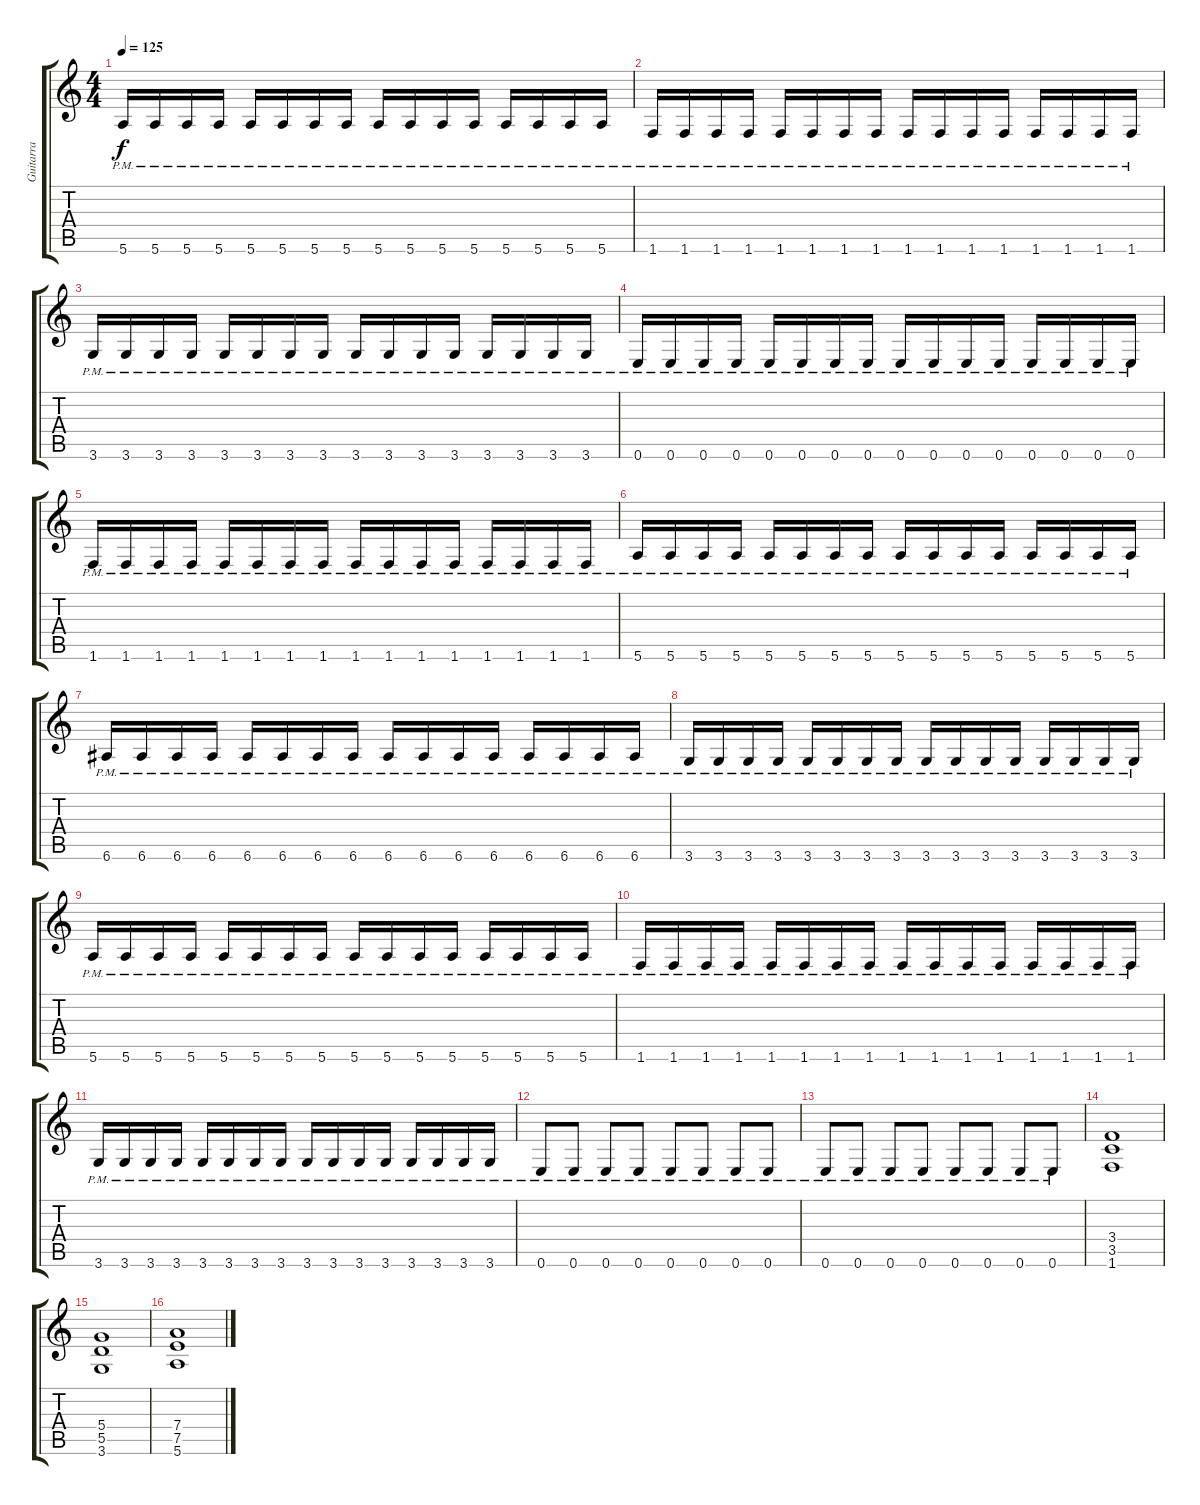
\track ("Guitarra" "Guitarra") {instrument overdrivenguitar}
\staff {score tabs}
\tuning (E4 B3 G3 D3 A2 E2) {hide}
\ts (4 4)
\tempo 125
\clef g2
\ks c
5.6{pm}.16{dy f} 5.6{pm}.16 5.6{pm}.16 5.6{pm}.16 5.6{pm}.16 5.6{pm}.16 5.6{pm}.16 5.6{pm}.16 5.6{pm}.16 5.6{pm}.16 5.6{pm}.16 5.6{pm}.16 5.6{pm}.16 5.6{pm}.16 5.6{pm}.16 5.6{pm}.16 |
1.6{pm}.16 1.6{pm}.16 1.6{pm}.16 1.6{pm}.16 1.6{pm}.16 1.6{pm}.16 1.6{pm}.16 1.6{pm}.16 1.6{pm}.16 1.6{pm}.16 1.6{pm}.16 1.6{pm}.16 1.6{pm}.16 1.6{pm}.16 1.6{pm}.16 1.6{pm}.16 |
3.6{pm}.16 3.6{pm}.16 3.6{pm}.16 3.6{pm}.16 3.6{pm}.16 3.6{pm}.16 3.6{pm}.16 3.6{pm}.16 3.6{pm}.16 3.6{pm}.16 3.6{pm}.16 3.6{pm}.16 3.6{pm}.16 3.6{pm}.16 3.6{pm}.16 3.6{pm}.16 |
0.6{pm}.16 0.6{pm}.16 0.6{pm}.16 0.6{pm}.16 0.6{pm}.16 0.6{pm}.16 0.6{pm}.16 0.6{pm}.16 0.6{pm}.16 0.6{pm}.16 0.6{pm}.16 0.6{pm}.16 0.6{pm}.16 0.6{pm}.16 0.6{pm}.16 0.6{pm}.16 |
1.6{pm}.16 1.6{pm}.16 1.6{pm}.16 1.6{pm}.16 1.6{pm}.16 1.6{pm}.16 1.6{pm}.16 1.6{pm}.16 1.6{pm}.16 1.6{pm}.16 1.6{pm}.16 1.6{pm}.16 1.6{pm}.16 1.6{pm}.16 1.6{pm}.16 1.6{pm}.16 |
5.6{pm}.16 5.6{pm}.16 5.6{pm}.16 5.6{pm}.16 5.6{pm}.16 5.6{pm}.16 5.6{pm}.16 5.6{pm}.16 5.6{pm}.16 5.6{pm}.16 5.6{pm}.16 5.6{pm}.16 5.6{pm}.16 5.6{pm}.16 5.6{pm}.16 5.6{pm}.16 |
6.6{pm}.16 6.6{pm}.16 6.6{pm}.16 6.6{pm}.16 6.6{pm}.16 6.6{pm}.16 6.6{pm}.16 6.6{pm}.16 6.6{pm}.16 6.6{pm}.16 6.6{pm}.16 6.6{pm}.16 6.6{pm}.16 6.6{pm}.16 6.6{pm}.16 6.6{pm}.16 |
3.6{pm}.16 3.6{pm}.16 3.6{pm}.16 3.6{pm}.16 3.6{pm}.16 3.6{pm}.16 3.6{pm}.16 3.6{pm}.16 3.6{pm}.16 3.6{pm}.16 3.6{pm}.16 3.6{pm}.16 3.6{pm}.16 3.6{pm}.16 3.6{pm}.16 3.6{pm}.16 |
5.6{pm}.16 5.6{pm}.16 5.6{pm}.16 5.6{pm}.16 5.6{pm}.16 5.6{pm}.16 5.6{pm}.16 5.6{pm}.16 5.6{pm}.16 5.6{pm}.16 5.6{pm}.16 5.6{pm}.16 5.6{pm}.16 5.6{pm}.16 5.6{pm}.16 5.6{pm}.16 |
1.6{pm}.16 1.6{pm}.16 1.6{pm}.16 1.6{pm}.16 1.6{pm}.16 1.6{pm}.16 1.6{pm}.16 1.6{pm}.16 1.6{pm}.16 1.6{pm}.16 1.6{pm}.16 1.6{pm}.16 1.6{pm}.16 1.6{pm}.16 1.6{pm}.16 1.6{pm}.16 |
3.6{pm}.16 3.6{pm}.16 3.6{pm}.16 3.6{pm}.16 3.6{pm}.16 3.6{pm}.16 3.6{pm}.16 3.6{pm}.16 3.6{pm}.16 3.6{pm}.16 3.6{pm}.16 3.6{pm}.16 3.6{pm}.16 3.6{pm}.16 3.6{pm}.16 3.6{pm}.16 |
0.6{pm}.8 0.6{pm}.8 0.6{pm}.8 0.6{pm}.8 0.6{pm}.8 0.6{pm}.8 0.6{pm}.8 0.6{pm}.8 |
0.6{pm}.8 0.6{pm}.8 0.6{pm}.8 0.6{pm}.8 0.6{pm}.8 0.6{pm}.8 0.6{pm}.8 0.6{pm}.8 |
(3.4 3.5 1.6).1{volume 10} |
(5.4 5.5 3.6).1 |
(7.4 7.5 5.6).1
